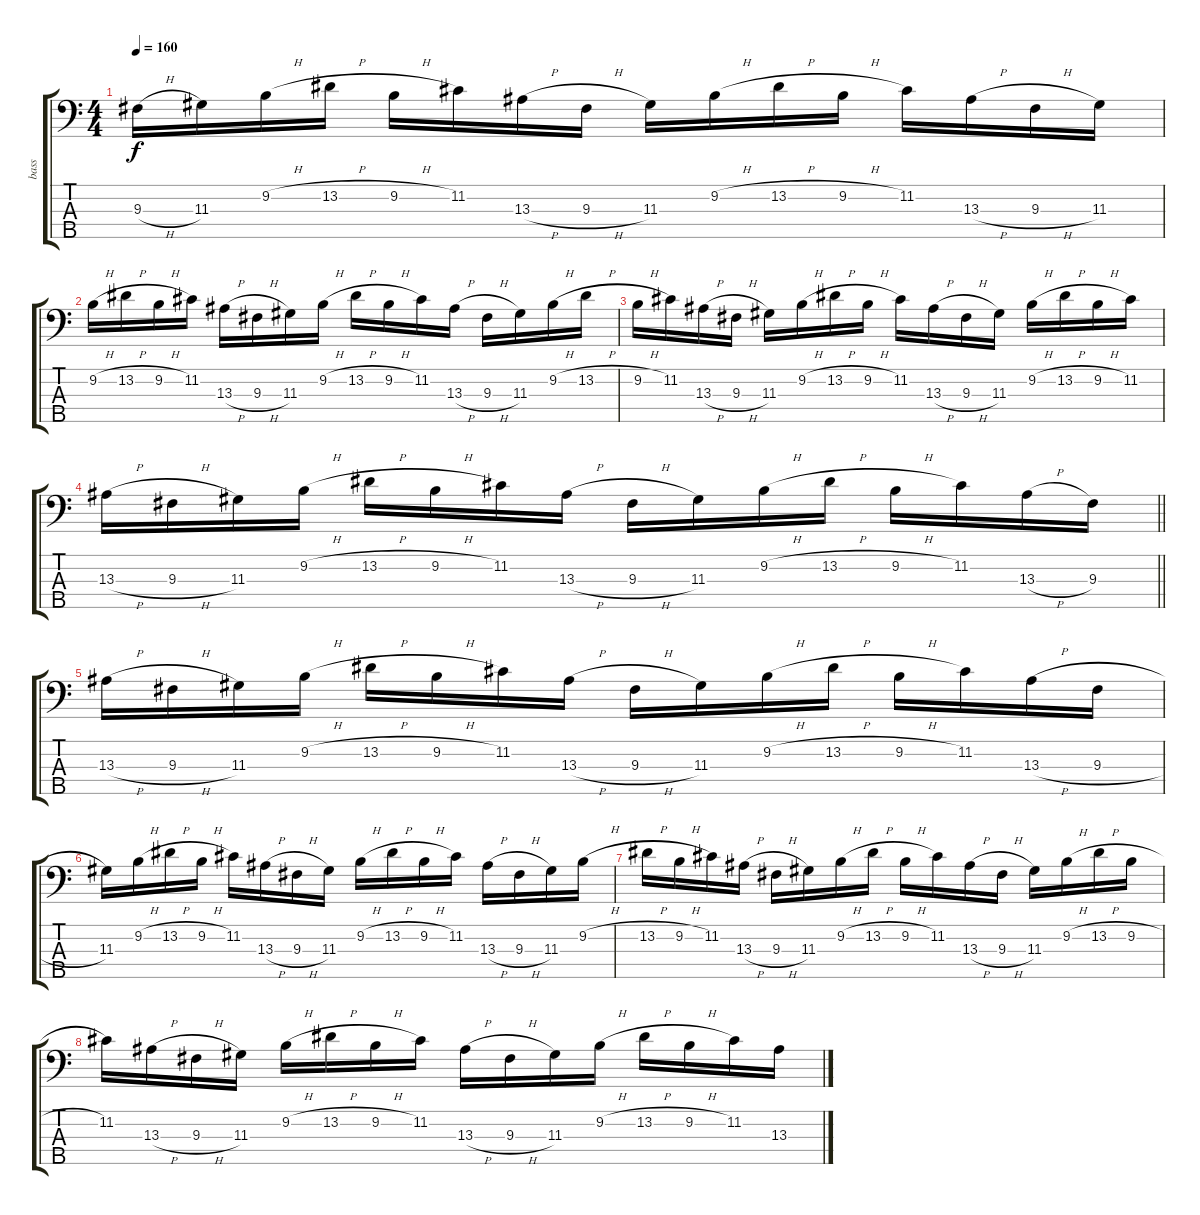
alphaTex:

\track ("bass" "bass") {instrument electricbassfinger}
\staff {score tabs}
\tuning (G2 D2 A1 E1 B0) {hide}
\ts (4 4)
\tempo 160
\clef f4
\ks c
9.3{h}.16{dy f} 11.3.16 9.2{h}.16 13.2{h}.16 9.2{h}.16 11.2.16 13.3{h}.16 9.3{h}.16 11.3.16 9.2{h}.16 13.2{h}.16 9.2{h}.16 11.2.16 13.3{h}.16 9.3{h}.16 11.3.16 |
9.2{h}.16 13.2{h}.16 9.2{h}.16 11.2.16 13.3{h}.16 9.3{h}.16 11.3.16 9.2{h}.16 13.2{h}.16 9.2{h}.16 11.2.16 13.3{h}.16 9.3{h}.16 11.3.16 9.2{h}.16 13.2{h}.16 |
9.2{h}.16 11.2.16 13.3{h}.16 9.3{h}.16 11.3.16 9.2{h}.16 13.2{h}.16 9.2{h}.16 11.2.16 13.3{h}.16 9.3{h}.16 11.3.16 9.2{h}.16 13.2{h}.16 9.2{h}.16 11.2.16 |
\barLineRight lightlight
13.3{h}.16 9.3{h}.16 11.3.16 9.2{h}.16 13.2{h}.16 9.2{h}.16 11.2.16 13.3{h}.16 9.3{h}.16 11.3.16 9.2{h}.16 13.2{h}.16 9.2{h}.16 11.2.16 13.3{h}.16 9.3.16 |
13.3{h}.16 9.3{h}.16 11.3.16 9.2{h}.16 13.2{h}.16 9.2{h}.16 11.2.16 13.3{h}.16 9.3{h}.16 11.3.16 9.2{h}.16 13.2{h}.16 9.2{h}.16 11.2.16 13.3{h}.16 9.3{h}.16 |
11.3.16 9.2{h}.16 13.2{h}.16 9.2{h}.16 11.2.16 13.3{h}.16 9.3{h}.16 11.3.16 9.2{h}.16 13.2{h}.16 9.2{h}.16 11.2.16 13.3{h}.16 9.3{h}.16 11.3.16 9.2{h}.16 |
13.2{h}.16 9.2{h}.16 11.2.16 13.3{h}.16 9.3{h}.16 11.3.16 9.2{h}.16 13.2{h}.16 9.2{h}.16 11.2.16 13.3{h}.16 9.3{h}.16 11.3.16 9.2{h}.16 13.2{h}.16 9.2{h}.16 |
11.2.16 13.3{h}.16 9.3{h}.16 11.3.16 9.2{h}.16 13.2{h}.16 9.2{h}.16 11.2.16 13.3{h}.16 9.3{h}.16 11.3.16 9.2{h}.16 13.2{h}.16 9.2{h}.16 11.2.16 13.3{h}.16
